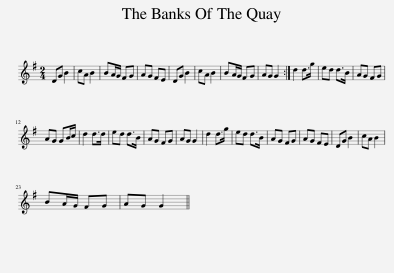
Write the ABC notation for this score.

X:1
L:1/8
M:2/4
I:linebreak $
K:G
V:1 treble
V:1
 DG B2 | cA B2 | BA/G/ FG | AG FE | DG B2 | %5
 cA B2 | BA/G/ FG | AG G2 :| d2 d>g | ed d>B | %10
 AG FG |$ AG GB/c/ | d2 d>d | ed d>B | AG FG | %15
 AG G2 | d2 d>g | ed d>B | AG FG | AG FE | %20
 DG B2 | cA B2 |$ BA/G/ FG | AG G2 || %24
